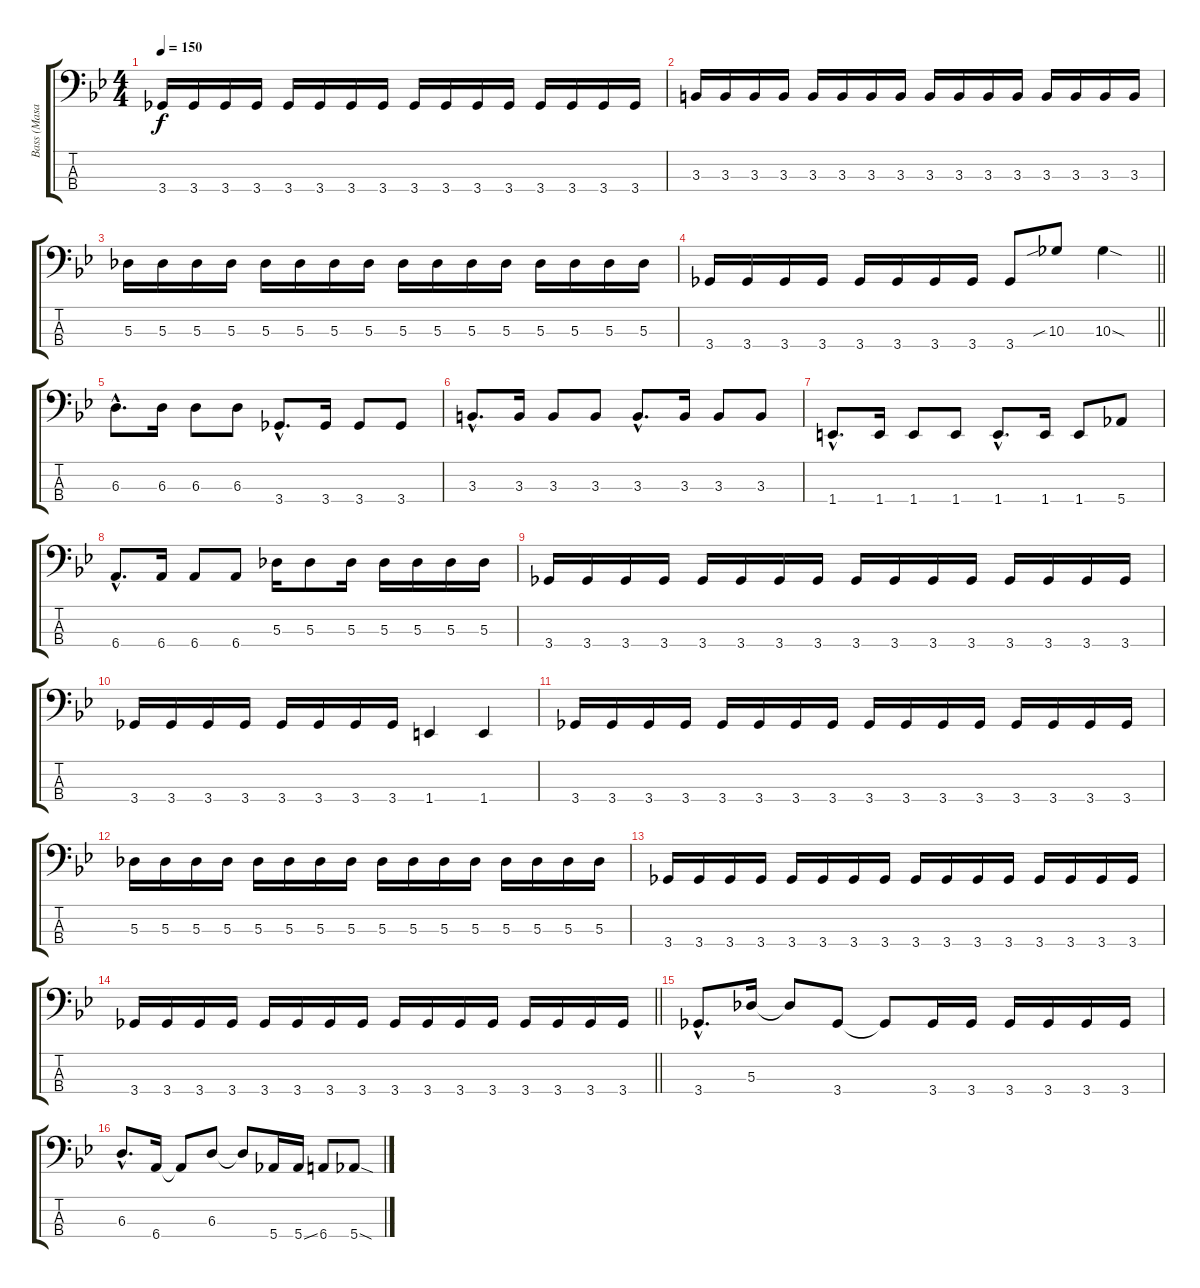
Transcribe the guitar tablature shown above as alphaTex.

\track ("Bass (Masaki)" "Bass (Masa") {instrument electricbassfinger}
\staff {score tabs}
\tuning (Gb2 Db2 Ab1 Eb1) {hide}
\ts (4 4)
\tempo 150
\clef f4
\ks bb
3.4.16{dy f} 3.4.16 3.4.16 3.4.16 3.4.16 3.4.16 3.4.16 3.4.16 3.4.16 3.4.16 3.4.16 3.4.16 3.4.16 3.4.16 3.4.16 3.4.16 |
3.3.16 3.3.16 3.3.16 3.3.16 3.3.16 3.3.16 3.3.16 3.3.16 3.3.16 3.3.16 3.3.16 3.3.16 3.3.16 3.3.16 3.3.16 3.3.16 |
5.3.16 5.3.16 5.3.16 5.3.16 5.3.16 5.3.16 5.3.16 5.3.16 5.3.16 5.3.16 5.3.16 5.3.16 5.3.16 5.3.16 5.3.16 5.3.16 |
\barLineRight lightlight
3.4.16 3.4.16 3.4.16 3.4.16 3.4.16 3.4.16 3.4.16 3.4.16 3.4.8 10.3{sib}.8 10.3{sod}.4 |
6.3{hac}.8{d} 6.3.16 6.3.8 6.3.8 3.4{hac}.8{d} 3.4.16 3.4.8 3.4.8 |
3.3{hac}.8{d} 3.3.16 3.3.8 3.3.8 3.3{hac}.8{d} 3.3.16 3.3.8 3.3.8 |
1.4{hac}.8{d} 1.4.16 1.4.8 1.4.8 1.4{hac}.8{d} 1.4.16 1.4.8 5.4.8 |
6.4{hac}.8{d} 6.4.16 6.4.8 6.4.8 5.3.16 5.3.8 5.3.16 5.3.16 5.3.16 5.3.16 5.3.16 |
3.4.16 3.4.16 3.4.16 3.4.16 3.4.16 3.4.16 3.4.16 3.4.16 3.4.16 3.4.16 3.4.16 3.4.16 3.4.16 3.4.16 3.4.16 3.4.16 |
3.4.16 3.4.16 3.4.16 3.4.16 3.4.16 3.4.16 3.4.16 3.4.16 1.4.4 1.4.4 |
3.4.16 3.4.16 3.4.16 3.4.16 3.4.16 3.4.16 3.4.16 3.4.16 3.4.16 3.4.16 3.4.16 3.4.16 3.4.16 3.4.16 3.4.16 3.4.16 |
5.3.16 5.3.16 5.3.16 5.3.16 5.3.16 5.3.16 5.3.16 5.3.16 5.3.16 5.3.16 5.3.16 5.3.16 5.3.16 5.3.16 5.3.16 5.3.16 |
3.4.16 3.4.16 3.4.16 3.4.16 3.4.16 3.4.16 3.4.16 3.4.16 3.4.16 3.4.16 3.4.16 3.4.16 3.4.16 3.4.16 3.4.16 3.4.16 |
\barLineRight lightlight
3.4.16 3.4.16 3.4.16 3.4.16 3.4.16 3.4.16 3.4.16 3.4.16 3.4.16 3.4.16 3.4.16 3.4.16 3.4.16 3.4.16 3.4.16 3.4.16 |
3.4{hac}.8{d} 5.3.16 5.3{t}.8 3.4.8 3.4{t}.8 3.4.16 3.4.16 3.4.16 3.4.16 3.4.16 3.4.16 |
6.3{hac}.8{d} 6.4.16 6.4{t}.8 6.3.8 6.3{t}.8 5.4.16 5.4{ss}.16 6.4.8 5.4{sod}.8
